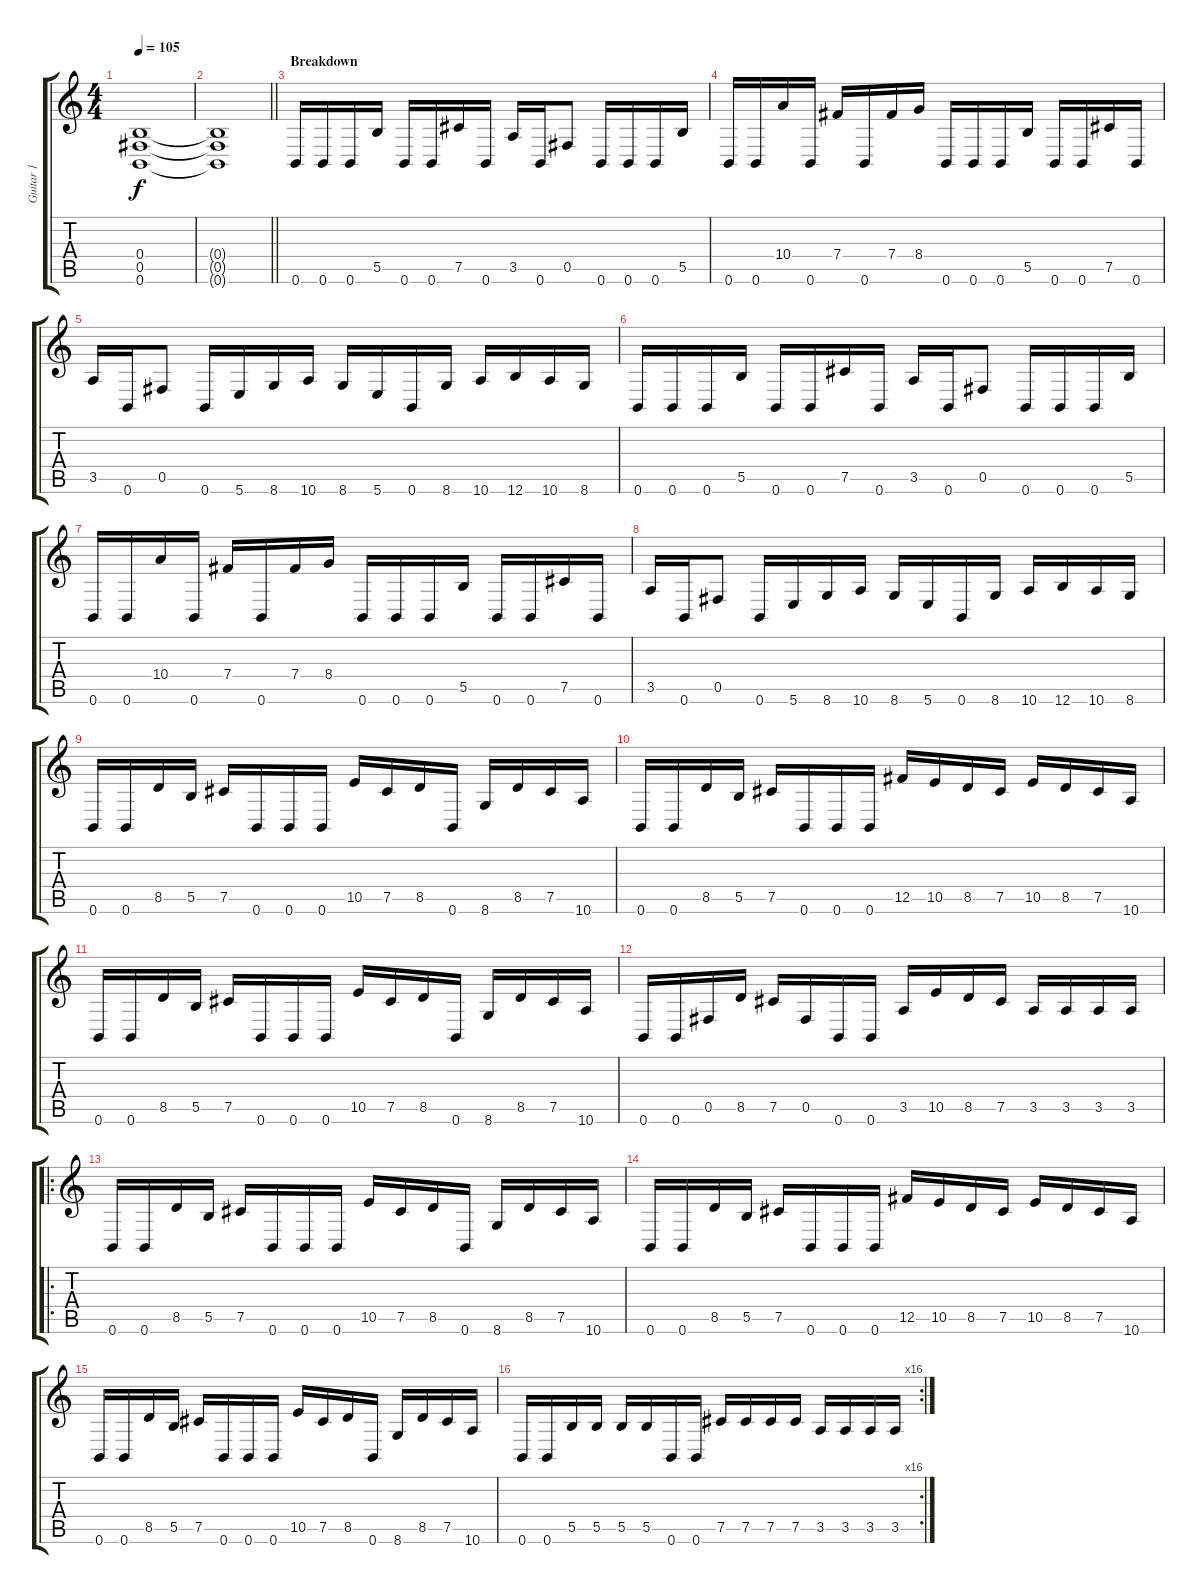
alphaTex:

\track ("Guitar 1" "Guitar 1") {instrument distortionguitar}
\staff {score tabs}
\tuning (Db4 Ab3 E3 B2 Gb2 B1) {hide}
\ts (4 4)
\tempo 105
\clef g2
\ks c
(0.4{t} 0.5{t} 0.6{t}).1{dy f} |
\barLineRight lightlight
(0.4{t} 0.5{t} 0.6{t}).1 |
\section ("" "Breakdown")
0.6.16 0.6.16 0.6.16 5.5.16 0.6.16 0.6.16 7.5.16 0.6.16 3.5.16 0.6.16 0.5.8 0.6.16 0.6.16 0.6.16 5.5.16 |
0.6.16 0.6.16 10.4.16 0.6.16 7.4.16 0.6.16 7.4.16 8.4.16 0.6.16 0.6.16 0.6.16 5.5.16 0.6.16 0.6.16 7.5.16 0.6.16 |
3.5.16 0.6.16 0.5.8 0.6.16 5.6.16 8.6.16 10.6.16 8.6.16 5.6.16 0.6.16 8.6.16 10.6.16 12.6.16 10.6.16 8.6.16 |
0.6.16 0.6.16 0.6.16 5.5.16 0.6.16 0.6.16 7.5.16 0.6.16 3.5.16 0.6.16 0.5.8 0.6.16 0.6.16 0.6.16 5.5.16 |
0.6.16 0.6.16 10.4.16 0.6.16 7.4.16 0.6.16 7.4.16 8.4.16 0.6.16 0.6.16 0.6.16 5.5.16 0.6.16 0.6.16 7.5.16 0.6.16 |
3.5.16 0.6.16 0.5.8 0.6.16 5.6.16 8.6.16 10.6.16 8.6.16 5.6.16 0.6.16 8.6.16 10.6.16 12.6.16 10.6.16 8.6.16 |
0.6.16 0.6.16 8.5.16 5.5.16 7.5.16 0.6.16 0.6.16 0.6.16 10.5.16 7.5.16 8.5.16 0.6.16 8.6.16 8.5.16 7.5.16 10.6.16 |
0.6.16 0.6.16 8.5.16 5.5.16 7.5.16 0.6.16 0.6.16 0.6.16 12.5.16 10.5.16 8.5.16 7.5.16 10.5.16 8.5.16 7.5.16 10.6.16 |
0.6.16 0.6.16 8.5.16 5.5.16 7.5.16 0.6.16 0.6.16 0.6.16 10.5.16 7.5.16 8.5.16 0.6.16 8.6.16 8.5.16 7.5.16 10.6.16 |
0.6.16 0.6.16 0.5.16 8.5.16 7.5.16 0.5.16 0.6.16 0.6.16 3.5.16 10.5.16 8.5.16 7.5.16 3.5.16 3.5.16 3.5.16 3.5.16 |
\ro
0.6.16 0.6.16 8.5.16 5.5.16 7.5.16 0.6.16 0.6.16 0.6.16 10.5.16 7.5.16 8.5.16 0.6.16 8.6.16 8.5.16 7.5.16 10.6.16 |
0.6.16 0.6.16 8.5.16 5.5.16 7.5.16 0.6.16 0.6.16 0.6.16 12.5.16 10.5.16 8.5.16 7.5.16 10.5.16 8.5.16 7.5.16 10.6.16 |
0.6.16 0.6.16 8.5.16 5.5.16 7.5.16 0.6.16 0.6.16 0.6.16 10.5.16 7.5.16 8.5.16 0.6.16 8.6.16 8.5.16 7.5.16 10.6.16 |
\rc 16
0.6.16 0.6.16 5.5.16 5.5.16 5.5.16 5.5.16 0.6.16 0.6.16 7.5.16 7.5.16 7.5.16 7.5.16 3.5.16 3.5.16 3.5.16 3.5.16
